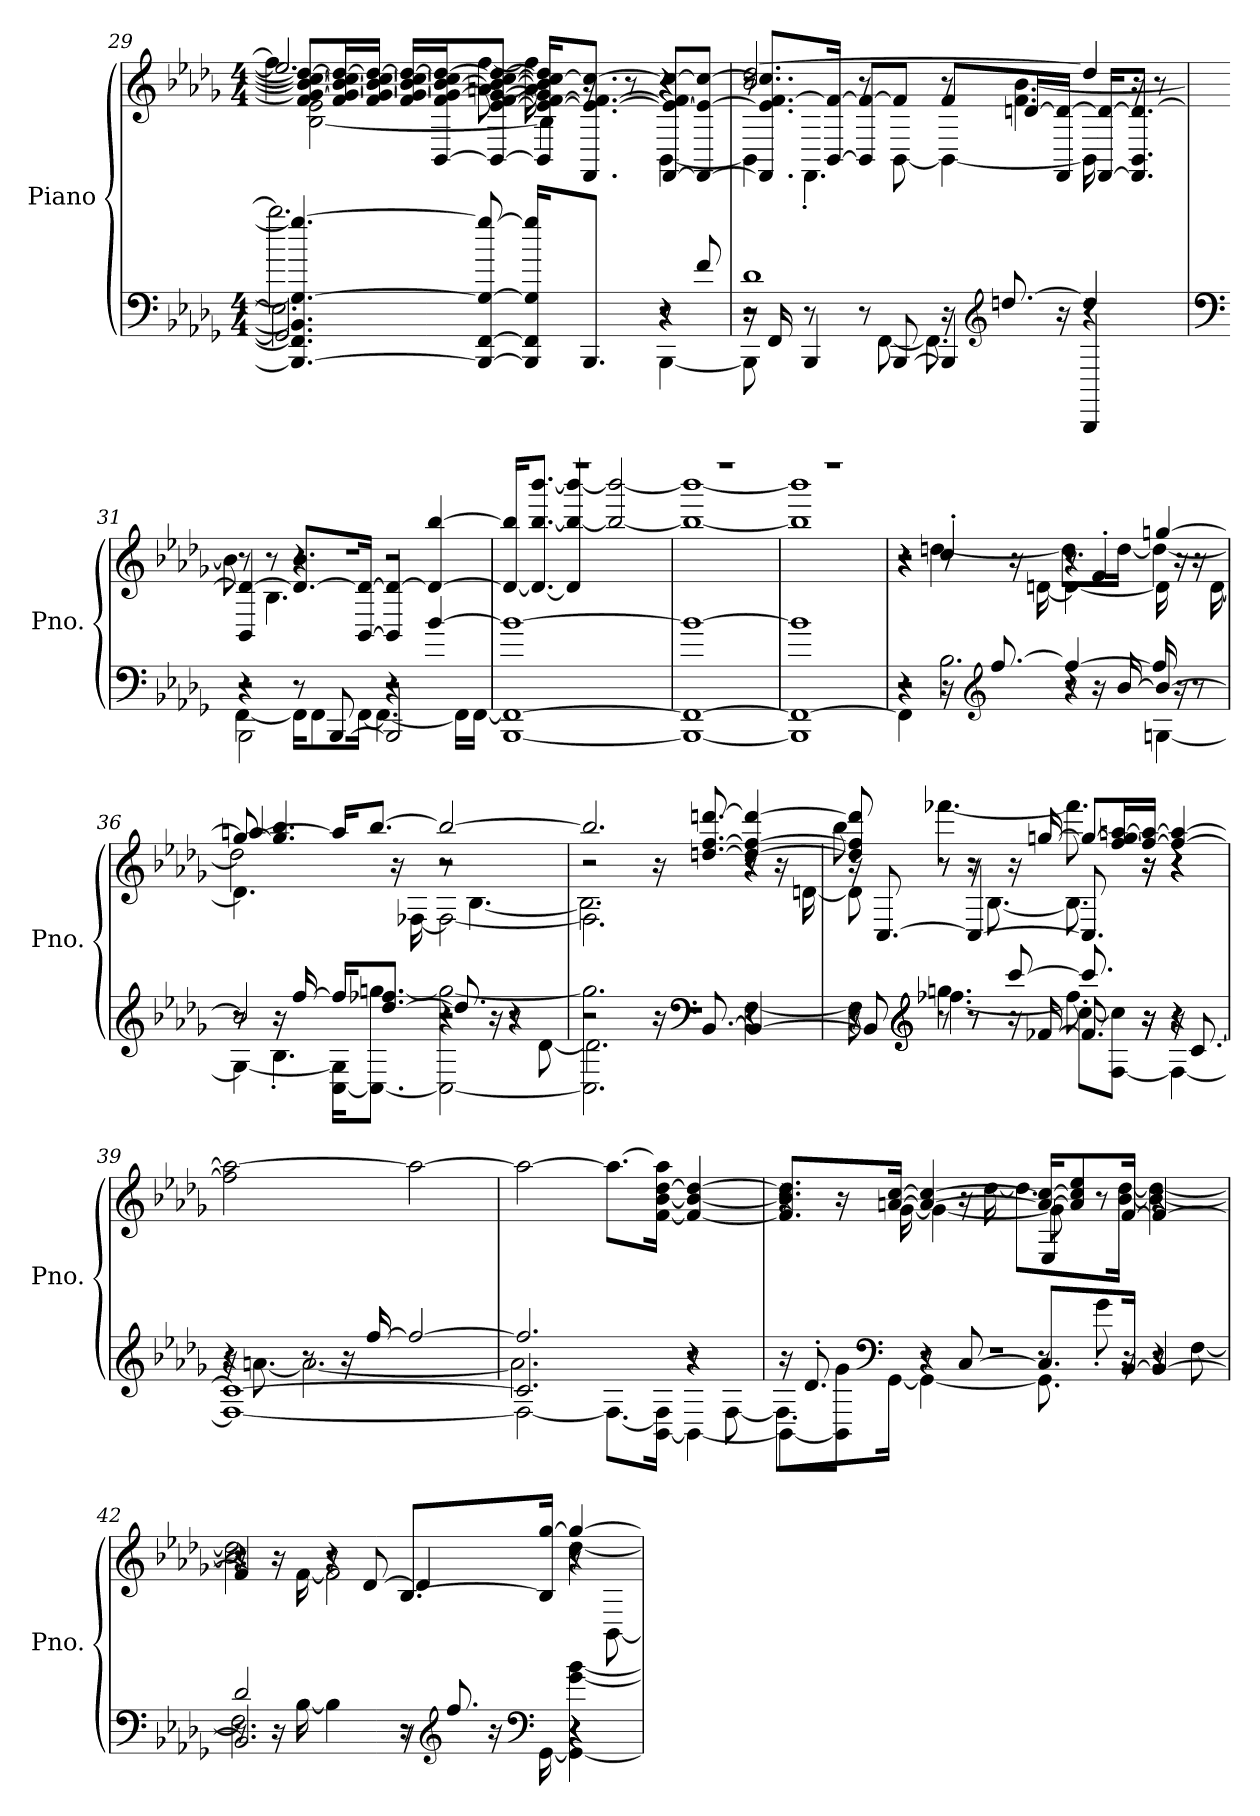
**kern	**kern
*part1	*part1
*staff2	*staff1
*I"Piano	*
*I'Pno.	*
!!LO:PB:g=z
*clefF4	*clefG2
*k[b-e-a-d-g-]	*k[b-e-a-d-g-]
*M4/4	*M4/4
=29	=29
*^	*^
*	*^	*	*^
*	*	*^	*	*	*^
2.GG/]	2.E-\]	4.BBB-/_ 4.FF/] 4.BB-/] 4.G/_ 4.gg/_	2.bb-\]	2.ee-/]	4.ff\]	8f/ 8g/_ 8b-/_ 8cc/_ 8dd/_L	[2B-\ 2e-\
.	.	.	.	.	.	[16f/ 16g/_ 16b-/_ 16cc/] 16dd/_L	.
.	.	.	.	.	.	16f/_ 16g/_ 16b-/_ [16cc/ 16dd/_JJ	.
.	.	.	.	.	.	16f/_ 16g/_ 16b-/_ 16cc/_ 16dd/_LL	.
.	.	.	.	.	.	[16BB-/ 16f/] 16g/_ 16b-/_ 16cc/] 16dd/_J	.
.	.	8BBB-/_ [8FF/ 8G/_ 8gg/_	.	.	[8an\ [8ff\	8BB-/_ [8e-/ [8f/ 8g/_ 8b-/_ [8cc/ 8dd/_J	.
.	.	16BBB-/] 16FF/] 16G/] 16gg/]KL	.	.	16a\] 16ff\]	16BB-/] 16e-/_ 16f/_ 16g/] 16b-/] 16cc/_ 16dd/]KL	4B-\]
.	.	8.BBB-/J	.	.	16r	8.FF/ 8.e-/_ 8.f/_ 8.cc/_J	.
.	.	.	.	.	8r	.	.
4r	4r	8r	[4BBB-\	4r	[4BB-\	[8FF/ 8e-/_ 8f/] 8cc/_L	4r
.	.	8f/	.	.	.	8FF/_ 8e-/_ 8cc/_J	.
=30	=30	=30	=30	=30	=30	=30	=30
2r	1d-	16r	8BBB-\]	2.b-/ [2.dd-/	4BB-\]	8.FF/] 8.e-/] [8.f/ 8.cc/]L	8r
.	.	16FF/	.	.	.	.	.
.	.	4BBB-/	8r	.	.	.	4.FF'\
.	.	.	.	.	.	[16BB-/ 16f/_Jk	.
.	.	.	8r	.	8r	8BB-/] 8f/_L	.
.	.	[8BBB-/	[8FF\	.	[8BB-\	8f/J]	.
16r	.	4BBB-/]	8.FF\]	.	4BB-\_	8f/L	8r
*clefG2	*	*	*	*	*	*	*
[8.ddn/	.	.	.	.	.	.	.
.	.	.	.	.	.	[16dn/L	4.f\ [4.b-\
.	.	.	16r	.	.	16FF/ 16d/_JJ	.
4dd/]	.	4BBB-/	4r	4dd-/]	16BB-\]	[16FF/ 16d/_KL	.
.	.	.	.	.	16r	8.FF/] 8.BB-/ 8.d/_J	.
.	.	.	.	.	8r	.	.
!!LO:LB:g=z	!!	!!	!!
=31	=31	=31	=31	=31	=31	=31	=31
*clefF4	*	*	*	*	*	*	*
2r	2BBB-\	4r	[4FF\	1r	8r	4BB-/ 4d/_	8b-\]
.	.	.	.	.	4.B-\	.	8r
.	.	8r	16FF\KL]	.	.	8.d/_ 8.b-/L	4r
.	.	.	8FF\	.	.	.	.
.	.	[8BBB-/	.	.	.	.	.
.	.	.	[16FF\Jk	.	.	[16BB-/ 16d/_Jk	.
4r	2r	2BBB-/]	4.FF\_	.	2r	4BB-/] 4d/_	2r
[4b-/	.	.	.	.	.	4d/_ [4bb-/	.
.	.	.	16FF\LL]	.	.	.	.
.	.	.	[16FF\JJ	.	.	.	.
*	*	*v	*v	*	*	*	*
*	*	*	*	*v	*v	*v
=32	=32	=32	=32	=32
1b-_	[1BBB-	1FF_	1r	16d/_ 16bb-/]KL
.	.	.	.	8.d/_ [8.bb-/ [8.bbb-/J
.	.	.	.	4d/] 4bb-/_ 4bbb-/_
.	.	.	.	2bb-/_ 2bbb-/_
=33	=33	=33	=33	=33
1b-_	1BBB-_	1FF_	1r	1bb-_ 1bbb-_
=34	=34	=34	=34	=34
1b-]	1BBB-]	1FF_	1r	1bb-] 1bbb-]
!!LO:LB:g=z
=35	=35	=35	=35	=35
*	*	*^	*^	*^
2r	2r	4r	4FF\]	4r	4r	2r	4r
.	.	16r	2.B-\	4cc'/	8r	.	[4ddn\
*clefG2	*	*	*	*	*	*	*
.	.	[8.ff/	.	.	.	.	.
.	.	.	.	.	16r	.	.
.	.	.	.	.	[16dn\	.	.
8r	4r	4ff/_	.	4r	4d\_	8r	8.dd\L]
16r	.	.	.	.	.	4.f'/	.
[16b-/	.	.	.	.	.	.	[16dd\Jk
4b-/_	[4Gn\	16ff/]	.	[4ggn/	16d\]	.	4dd\_
.	.	16r	.	.	16r	.	.
.	.	8r	.	.	16r	.	.
.	.	.	.	.	[16d\	.	.
=36	=36	=36	=36	=36	=36	=36	=36
2b-/]	4G\_	8r	8r	8gg/_	4.d\]	[4aan/	2dd\]
.	.	16r	4.B-'\	4.gg/] 4.bb-/	.	.	.
.	.	[16ff/	.	.	.	.	.
.	[16C\ 16G\]KL	16ff/KL]	.	.	.	16aa/KL]	.
.	8.C\_ [8.ggn\J	[8.dd-/ 8.ff-X/J	.	.	.	[8.bb-/J	.
.	.	.	.	.	16r	.	.
.	.	.	.	.	[16F-X\	.	.
2r	2C\_ 2gg\_	8.dd-/]	4r	2r	2F-\_	2bb-/_	8r
.	.	.	.	.	.	.	[4.B-\
.	.	16r	.	.	.	.	.
.	.	4r	8r	.	.	.	.
.	.	.	[8d-\	.	.	.	.
=37	=37	=37	=37	=37	=37	=37	=37
1r	2.C\] 2.gg\]	2r	2.d-\]	2r	2.F-\]	2.bb-/]	2.B-\]
.	.	16r	.	16r	.	.	.
*clefF4	*	*	*	*	*	*	*
.	.	[8.BB-/	.	[8.ddn/ [8.ff/ [8.dddn/	.	.	.
.	[4F\	4BB-/_	4r	4dd/_ 4ff/_ 4ddd/_	4r	4r	8r
.	.	.	.	.	.	.	16r
.	.	.	.	.	.	.	[16dn\
!!LO:PB:g=z	!!	!!	!!
=38	=38	=38	=38	=38	=38	=38	=38
4r	8F\]	8BB-/]	8r	8dd/] 8ff/] 8ddd/]	8bb-\	16r	8d\]
.	.	.	.	.	.	[8.C/	.
*clefG2	*	*	*	*	*	*	*
.	4.ggn\	8r	[4.ff-X\	8r	[4.fff-X\	.	8r
8r	.	8r	.	8r	.	4C/_	16r
.	.	.	.	.	.	.	[8.B-\
16r	.	[8ccc/	.	16r	.	.	.
[16f-X/	.	.	.	[16ggn/	.	.	.
8.f-/]	[8cc\L	8.ccc/]	8.ff-\]	8gg/L_	8.fff-\]	8.C/]	8.B-\]
.	[8F\ 8cc\]J	.	.	[16ff/ 16gg/] [16aan/L	.	.	.
16r	.	16r	16r	16ff/_ 16aa/_JJ	16r	16r	16r
16r	4F\_	4r	4r	4ff/_ 4aa/_	4r	4r	4r
[8.c/	.	.	.	.	.	.	.
*	*	*	*	*v	*v	*v	*v
=39	=39	=39	=39	=39
1c_	1F_	4r	16r	2ff\] 2aa\_
.	.	.	[8.an\	.
.	.	8r	2.a\_	.
.	.	16r	.	.
.	.	[16ff/	.	.
.	.	2ff/_	.	2aa\_
=40	=40	=40	=40	=40
2.c/]	2F\_	2.ff/]	2.a\]	2aa\_
.	8.F\L_	.	.	8.aa\L_
.	[16BB-\ 16F\]Jk	.	.	[16f\ [16b-\ [16dd-\ 16aa\]Jk
4r	4BB-\_	4r	8r	4f/_ 4b-/_ 4dd-/_
.	.	.	[8F\	.
!!LO:LB:g=z
=41	=41	=41	=41	=41
*	*	*	*	*^
*	*	*	*	*	*^
*	*	*	*	*	*	*^
1r	8BB-\L_	16r	8.F\L]	8.f/] 8.b-/] 8.dd-/]L	4r	2r	8r
.	.	8.d-'/	.	.	.	.	.
.	8BB-\] 8g-\J	.	.	.	.	.	16r
*clefF4	*	*	*	*	*	*	*
.	.	.	[16GG-\Jk	[16an/ [16cc/Jk	.	.	[16g-\
.	4r	8r	4GG-\_	4a/_ 4cc/_	8r	.	4g-\_
.	.	[8C/	.	.	16r	.	.
.	.	.	.	.	[16dd-\	.	.
.	8r	8.C/L]	8.GG-\]	16a/_ 16cc/_KL	8.dd-\L]	4E-/	8g-\]
.	.	.	.	8a/] 8cc/] 8ee-/	.	.	.
.	8g-'\	.	.	.	.	.	8r
.	.	[16BB-/Jk	16r	[16f/Jk	[16b-\ [16dd-\Jk	.	.
.	4r	4BB-/_	8r	4f/_	4b-\_ 4dd-\_	4r	4r
.	.	.	[8F\	.	.	.	.
=42	=42	=42	=42	=42	=42	=42	=42
2d-/	8r	2.BB-/]	2.F\]	4f/]	2.b-\] 2.dd-\]	4r	8r
.	16r	.	.	.	.	.	16r
.	[16B-\	.	.	.	.	.	[16f\
.	4B-\]	.	.	4r	.	8r	2f\]
.	.	.	.	.	.	[8d-/	.
16r	8r	.	.	[8.B-/L	.	4d-/]	.
*clefG2	*	*	*	*	*	*	*
8.ff/	.	.	.	.	.	.	.
.	16r	.	.	.	.	.	.
*clefF4	*	*	*	*	*	*	*
.	[16GG-\	.	.	16B-/] [16gg-/Jk	.	.	.
4r	4GG-\_ [4g-\ [4b-\	4r	4r	4gg-/_	[4dd-\	4r	8r
.	.	.	.	.	.	.	[8BB-\
*v	*v	*v	*v	*	*	*	*
*	*v	*v	*v	*v
=	=
*-	*-
